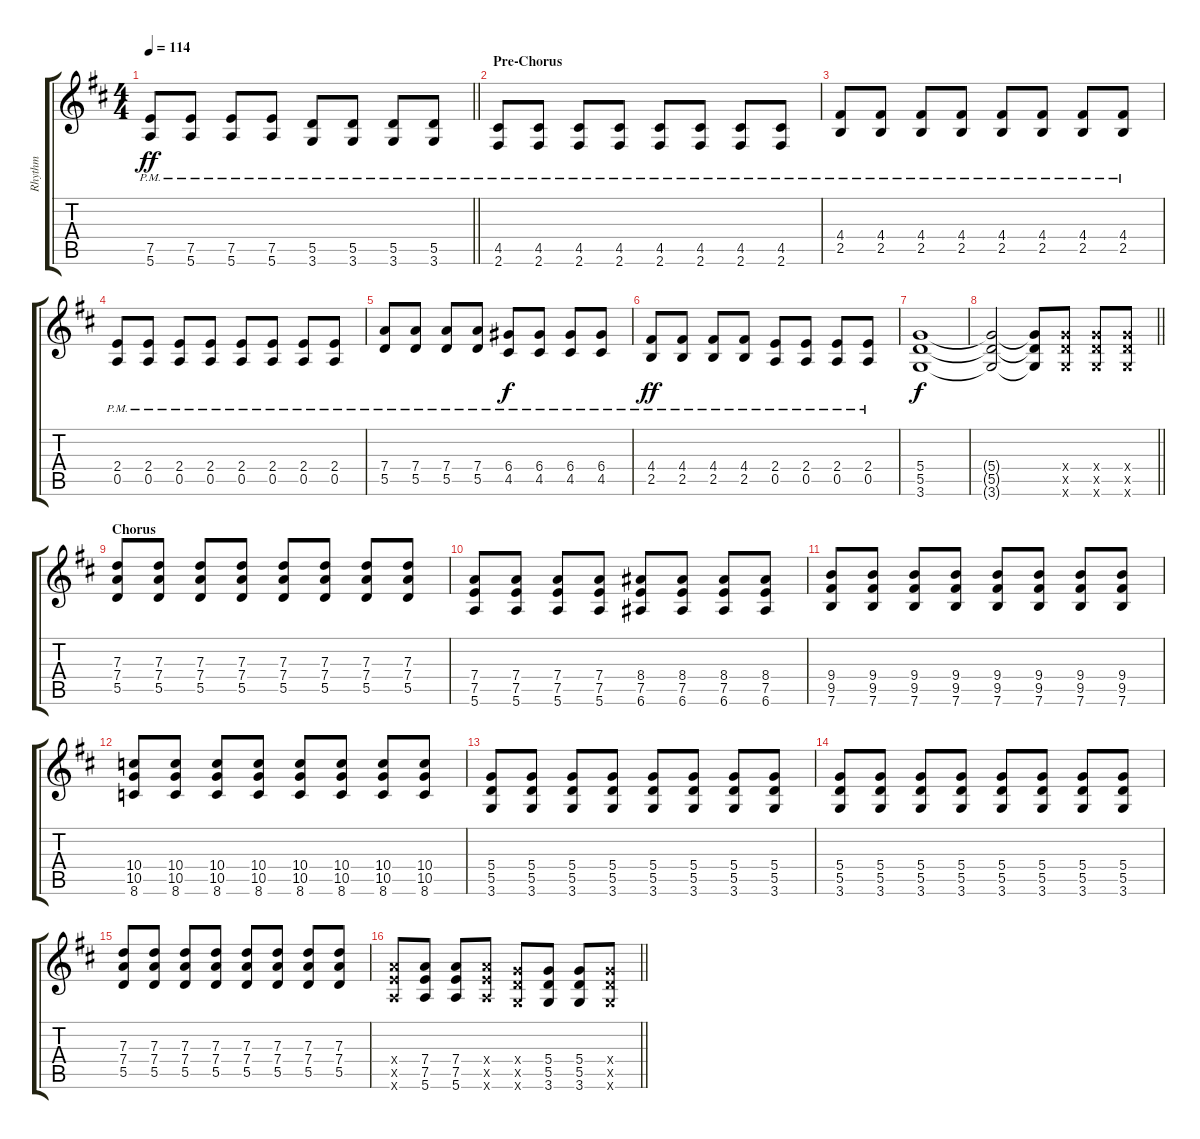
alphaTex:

\track ("Rhythm" "Rhythm") {instrument overdrivenguitar}
\staff {score tabs}
\tuning (E4 B3 G3 D3 A2 E2) {hide}
\ts (4 4)
\tempo 114
\clef g2
\barLineRight lightlight
\ks d
(7.5{pm} 5.6{pm}).8{dy ff} (7.5{pm} 5.6{pm}).8 (7.5{pm} 5.6{pm}).8 (7.5{pm} 5.6{pm}).8 (5.5{pm} 3.6{pm}).8 (5.5{pm} 3.6{pm}).8 (5.5{pm} 3.6{pm}).8 (5.5{pm} 3.6{pm}).8 |
\section ("" "Pre-Chorus")
(4.5{pm} 2.6{pm}).8 (4.5{pm} 2.6{pm}).8 (4.5{pm} 2.6{pm}).8 (4.5{pm} 2.6{pm}).8 (4.5{pm} 2.6{pm}).8 (4.5{pm} 2.6{pm}).8 (4.5{pm} 2.6{pm}).8 (4.5{pm} 2.6{pm}).8 |
(4.4{pm} 2.5{pm}).8 (4.4{pm} 2.5{pm}).8 (4.4{pm} 2.5{pm}).8 (4.4{pm} 2.5{pm}).8 (4.4{pm} 2.5{pm}).8 (4.4{pm} 2.5{pm}).8 (4.4{pm} 2.5{pm}).8 (4.4{pm} 2.5{pm}).8 |
(2.4{pm} 0.5{pm}).8 (2.4{pm} 0.5{pm}).8 (2.4{pm} 0.5{pm}).8 (2.4{pm} 0.5{pm}).8 (2.4{pm} 0.5{pm}).8 (2.4{pm} 0.5{pm}).8 (2.4{pm} 0.5{pm}).8 (2.4{pm} 0.5{pm}).8 |
(7.4{pm} 5.5{pm}).8 (7.4{pm} 5.5{pm}).8 (7.4{pm} 5.5{pm}).8 (7.4{pm} 5.5{pm}).8 (6.4{pm} 4.5{pm}).8{dy f} (6.4{pm} 4.5{pm}).8 (6.4{pm} 4.5{pm}).8 (6.4{pm} 4.5{pm}).8 |
(4.4{pm} 2.5{pm}).8{dy ff} (4.4 2.5{pm}).8 (4.4 2.5{pm}).8 (4.4 2.5{pm}).8 (2.4 0.5{pm}).8 (2.4 0.5{pm}).8 (2.4 0.5{pm}).8 (2.4 0.5{pm}).8 |
(5.4 5.5 3.6).1{dy f} |
\barLineRight lightlight
(5.4{t} 5.5{t} 3.6{t}).2 (5.4{t} 5.5{t} 3.6{t}).8 (5.4{x} 5.5{x} 3.6{x}).8 (5.4{x} 5.5{x} 3.6{x}).8 (5.4{x} 5.5{x} 3.6{x}).8 |
\section ("" "Chorus")
(7.3 7.4 5.5).8 (7.3 7.4 5.5).8 (7.3 7.4 5.5).8 (7.3 7.4 5.5).8 (7.3 7.4 5.5).8 (7.3 7.4 5.5).8 (7.3 7.4 5.5).8 (7.3 7.4 5.5).8 |
(7.4 7.5 5.6).8 (7.4 7.5 5.6).8 (7.4 7.5 5.6).8 (7.4 7.5 5.6).8 (8.4 7.5 6.6).8 (8.4 7.5 6.6).8 (8.4 7.5 6.6).8 (8.4 7.5 6.6).8 |
(9.4 9.5 7.6).8 (9.4 9.5 7.6).8 (9.4 9.5 7.6).8 (9.4 9.5 7.6).8 (9.4 9.5 7.6).8 (9.4 9.5 7.6).8 (9.4 9.5 7.6).8 (9.4 9.5 7.6).8 |
(10.4 10.5 8.6).8 (10.4 10.5 8.6).8 (10.4 10.5 8.6).8 (10.4 10.5 8.6).8 (10.4 10.5 8.6).8 (10.4 10.5 8.6).8 (10.4 10.5 8.6).8 (10.4 10.5 8.6).8 |
(5.4 5.5 3.6).8 (5.4 5.5 3.6).8 (5.4 5.5 3.6).8 (5.4 5.5 3.6).8 (5.4 5.5 3.6).8 (5.4 5.5 3.6).8 (5.4 5.5 3.6).8 (5.4 5.5 3.6).8 |
(5.4 5.5 3.6).8 (5.4 5.5 3.6).8 (5.4 5.5 3.6).8 (5.4 5.5 3.6).8 (5.4 5.5 3.6).8 (5.4 5.5 3.6).8 (5.4 5.5 3.6).8 (5.4 5.5 3.6).8 |
(7.3 7.4 5.5).8 (7.3 7.4 5.5).8 (7.3 7.4 5.5).8 (7.3 7.4 5.5).8 (7.3 7.4 5.5).8 (7.3 7.4 5.5).8 (7.3 7.4 5.5).8 (7.3 7.4 5.5).8 |
\barLineRight lightlight
(7.4{x} 7.5{x} 5.6{x}).8 (7.4 7.5 5.6).8 (7.4 7.5 5.6).8 (7.4{x} 7.5{x} 5.6{x}).8 (5.4{x} 5.5{x} 3.6{x}).8 (5.4 5.5 3.6).8 (5.4 5.5 3.6).8 (5.4{x} 5.5{x} 3.6{x}).8
